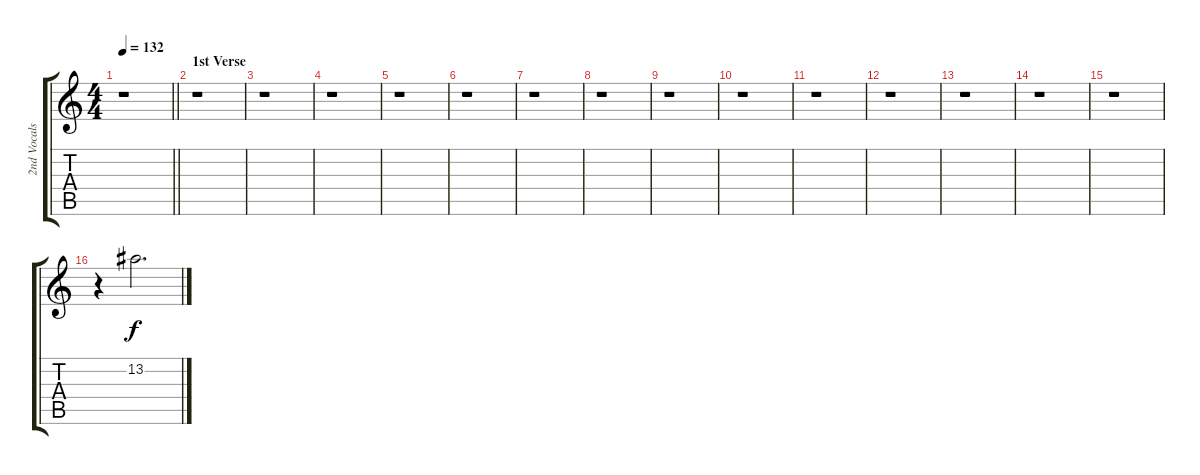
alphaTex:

\track ("2nd Vocals" "2nd Vocals") {instrument churchorgan}
\staff {score tabs}
\tuning (D5 A4 F4 C4 G3 D3) {hide}
\ts (4 4)
\tempo 132
\clef g2
\barLineRight lightlight
\ks c
r.1{dy f} |
\section ("" "1st Verse")
r.1 |
r.1 |
r.1 |
r.1 |
r.1 |
r.1 |
r.1 |
r.1 |
r.1 |
r.1 |
r.1 |
r.1 |
r.1 |
r.1 |
r.4 13.2.2{d balance 16}
